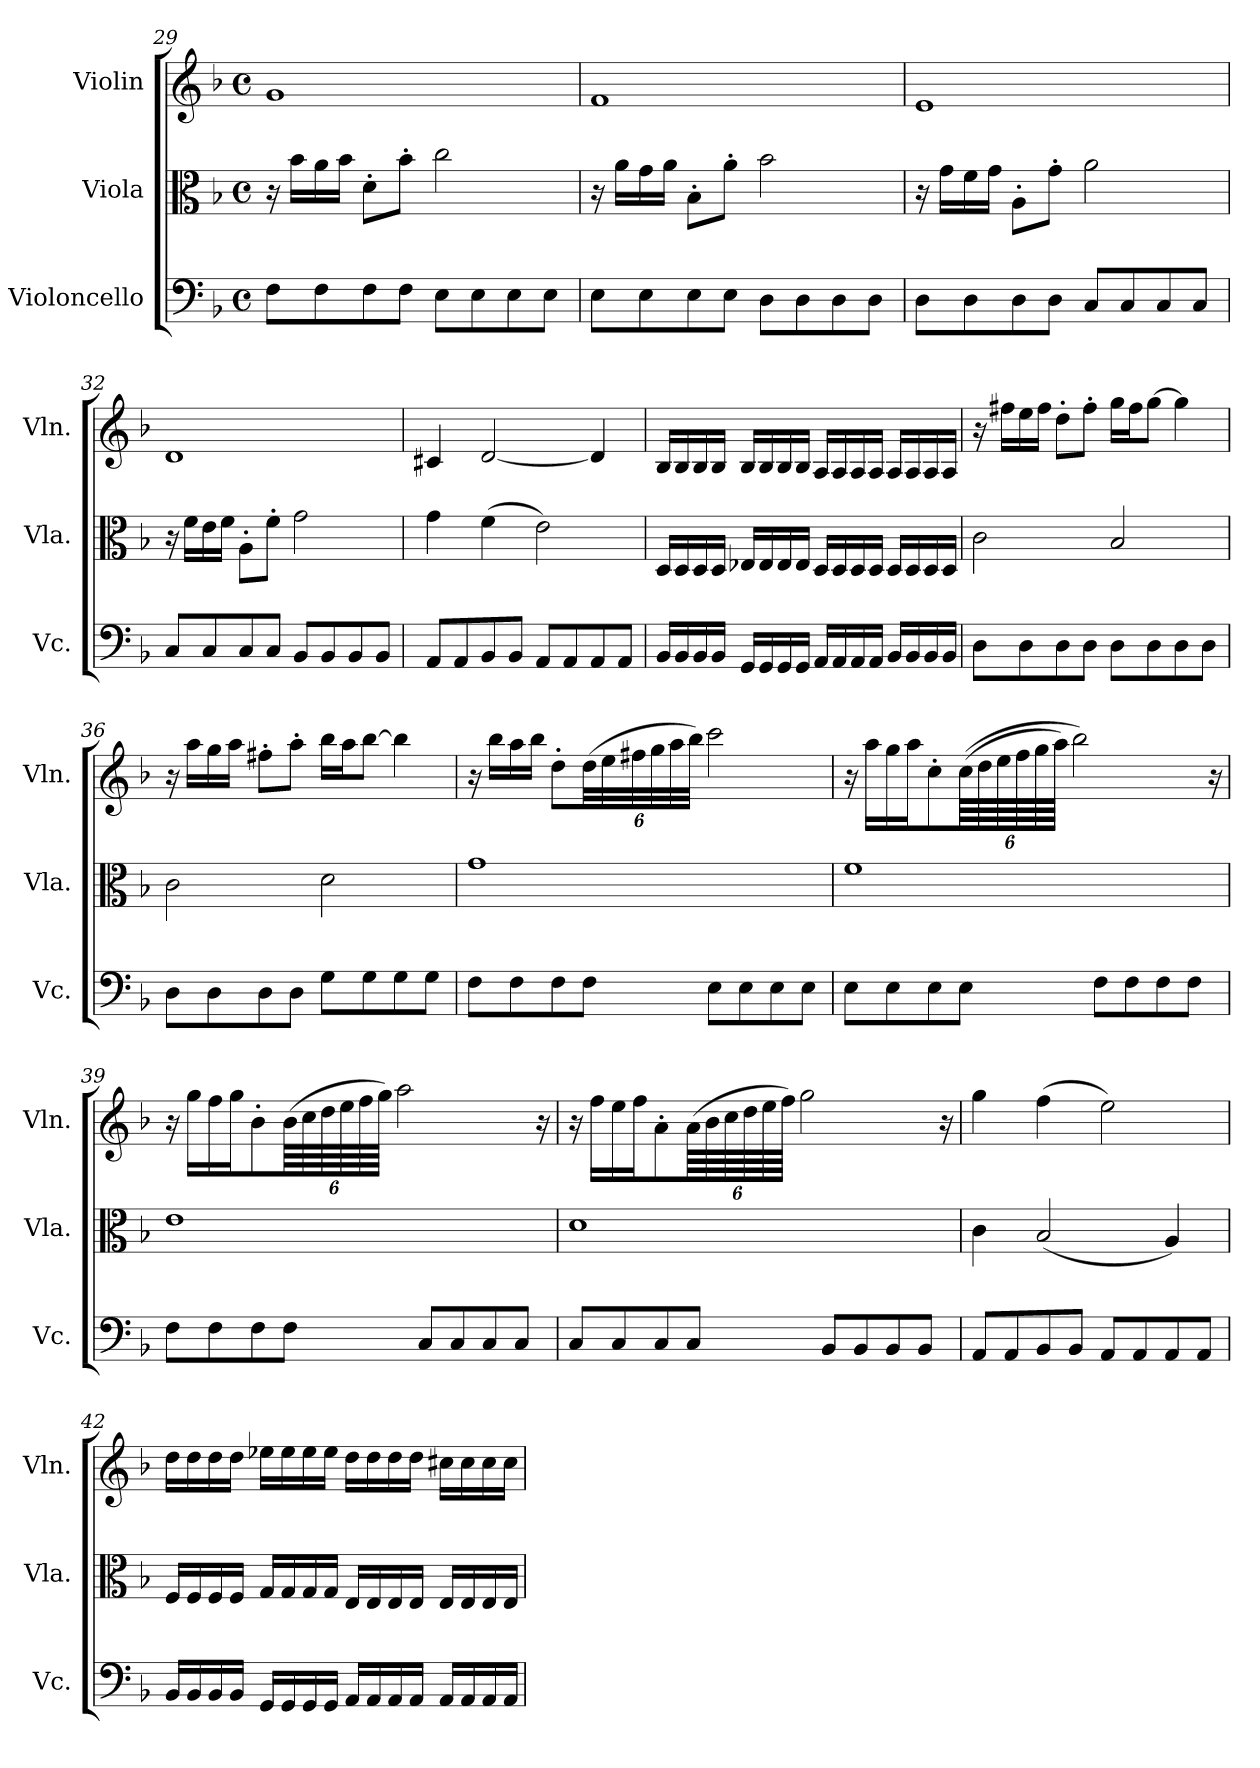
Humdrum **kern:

**kern	**kern	**kern
*part3	*part2	*part1
*staff3	*staff2	*staff1
*I"Violoncello	*I"Viola	*I"Violin
*I'Vc.	*I'Vla.	*I'Vln.
*clefF4	*clefC3	*clefG2
*k[b-]	*k[b-]	*k[b-]
*M4/4	*M4/4	*M4/4
*met(c)	*met(c)	*met(c)
=29	=29	=29
8F\L	16r	1g
.	16b-\LL	.
8F\	16a\	.
.	16b-\JJ	.
8F\	8d'\L	.
8F\J	8b-'\J	.
8E\L	2cc\	.
8E\	.	.
8E\	.	.
8E\J	.	.
=30	=30	=30
8E\L	16r	1f
.	16a\LL	.
8E\	16g\	.
.	16a\JJ	.
8E\	8B-'\L	.
8E\J	8a'\J	.
8D\L	2b-\	.
8D\	.	.
8D\	.	.
8D\J	.	.
=31	=31	=31
8D\L	16r	1e
.	16g\LL	.
8D\	16f\	.
.	16g\JJ	.
8D\	8A'\L	.
8D\J	8g'\J	.
8C/L	2a\	.
8C/	.	.
8C/	.	.
8C/J	.	.
!!LO:LB:g=z
=32	=32	=32
8C/L	16r	1d
.	16f\LL	.
8C/	16e\	.
.	16f\JJ	.
8C/	8A'\L	.
8C/J	8f'\J	.
8BB-/L	2g\	.
8BB-/	.	.
8BB-/	.	.
8BB-/J	.	.
=33	=33	=33
8AA/L	4g\	4c#X/
8AA/	.	.
8BB-/	(4f\	[2d/
8BB-/J	.	.
8AA/L	2e\)	.
8AA/	.	.
8AA/	.	4d/]
8AA/J	.	.
=34	=34	=34
16BB-/LL	16D/LL	16B-/LL
16BB-/	16D/	16B-/
16BB-/	16D/	16B-/
16BB-/JJ	16D/JJ	16B-/JJ
16GG/LL	16E-X/LL	16B-/LL
16GG/	16E-/	16B-/
16GG/	16E-/	16B-/
16GG/JJ	16E-/JJ	16B-/JJ
16AA/LL	16D/LL	16A/LL
16AA/	16D/	16A/
16AA/	16D/	16A/
16AA/JJ	16D/JJ	16A/JJ
16BB-/LL	16D/LL	16A/LL
16BB-/	16D/	16A/
16BB-/	16D/	16A/
16BB-/JJ	16D/JJ	16A/JJ
!!LO:LB:g=z
=35	=35	=35
8D\L	2c\	16r
.	.	16ff#X\LL
8D\	.	16ee\
.	.	16ff#\JJ
8D\	.	8dd'\L
8D\J	.	8ff#'\J
8D\L	2B-/	16gg\LL
.	.	16ff#\J
8D\	.	[8gg\J
8D\	.	4gg\]
8D\J	.	.
=36	=36	=36
8D\L	2c\	16r
.	.	16aa\LL
8D\	.	16gg\
.	.	16aa\JJ
8D\	.	8ff#X'\L
8D\J	.	8aa'\J
8G\L	2d\	16bb-\LL
.	.	16aa\J
8G\	.	[8bb-\J
8G\	.	4bb-\]
8G\J	.	.
=37	=37	=37
8F\L	1g	16r
.	.	16bb-\LL
8F\	.	16aa\
.	.	16bb-\JJ
8F\	.	8dd'\L
*	*	*Xbrackettup
8F\J	.	(48dd\LL
.	.	48ee\
.	.	48ff#X\
.	.	48gg\
.	.	48aa\
.	.	48bb-\JJJ)
8E\L	.	2ccc\
8E\	.	.
8E\	.	.
8E\J	.	.
!!LO:LB:g=z
=38	=38	=38
8E\L	1f	16r
.	.	16aa\LL
8E\	.	16gg\
.	.	16aa\J
8E\	.	8cc'\
8E\J	.	((96cc\LLL
.	.	96dd\
.	.	96ee\
.	.	96ff\
.	.	96gg\
.	.	96aa\JJJJ)
.	.	2bb-\)
8F\L	.	.
8F\	.	.
8F\	.	.
8F\J	.	.
.	.	16r
=39	=39	=39
8F\L	1e	16r
.	.	16gg\LL
8F\	.	16ff\
.	.	16gg\J
8F\	.	8b-'\
8F\J	.	(96b-\LLL
.	.	96cc\
.	.	96dd\
.	.	96ee\
.	.	96ff\
.	.	96gg\JJJJ)
.	.	2aa\
8C/L	.	.
8C/	.	.
8C/	.	.
8C/J	.	.
.	.	16r
!!LO:PB:g=z
=40	=40	=40
8C/L	1d	16r
.	.	16ff\LL
8C/	.	16ee\
.	.	16ff\J
8C/	.	8a'\
8C/J	.	(96a\LLL
.	.	96b-\
.	.	96cc\
.	.	96dd\
.	.	96ee\
.	.	96ff\JJJJ)
.	.	2gg\
8BB-/L	.	.
8BB-/	.	.
8BB-/	.	.
8BB-/J	.	.
.	.	16r
=41	=41	=41
8AA/L	4c\	4gg\
8AA/	.	.
8BB-/	(2B-/	(4ff\
8BB-/J	.	.
8AA/L	.	2ee\)
8AA/	.	.
8AA/	4A/)	.
8AA/J	.	.
=42	=42	=42
16BB-/LL	16F/LL	16dd\LL
16BB-/	16F/	16dd\
16BB-/	16F/	16dd\
16BB-/JJ	16F/JJ	16dd\JJ
16GG/LL	16G/LL	16ee-X\LL
16GG/	16G/	16ee-\
16GG/	16G/	16ee-\
16GG/JJ	16G/JJ	16ee-\JJ
16AA/LL	16E/LL	16dd\LL
16AA/	16E/	16dd\
16AA/	16E/	16dd\
16AA/JJ	16E/JJ	16dd\JJ
16AA/LL	16E/LL	16cc#X\LL
16AA/	16E/	16cc#\
16AA/	16E/	16cc#\
16AA/JJ	16E/JJ	16cc#\JJ
=	=	=
*-	*-	*-
